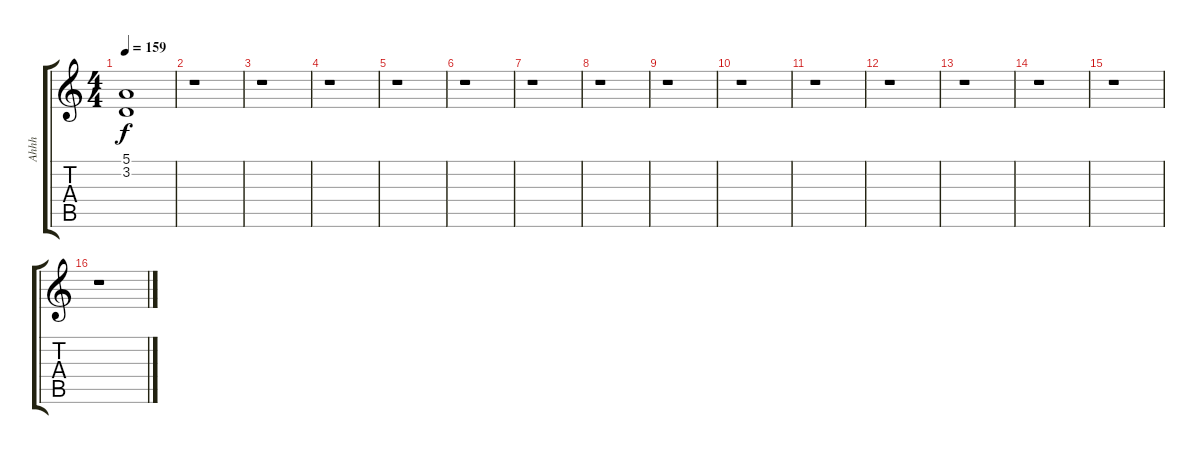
\track ("Ahhh" "Ahhh") {instrument choiraahs}
\staff {score tabs}
\tuning (E4 B3 G3 D3 A2 E2) {hide}
\ts (4 4)
\tempo 159
\clef g2
\ks c
(5.1{t} 3.2{t}).1{dy f} |
r.1 |
r.1 |
r.1 |
r.1 |
r.1 |
r.1 |
r.1 |
r.1 |
r.1 |
r.1 |
r.1 |
r.1 |
r.1 |
r.1 |
r.1
